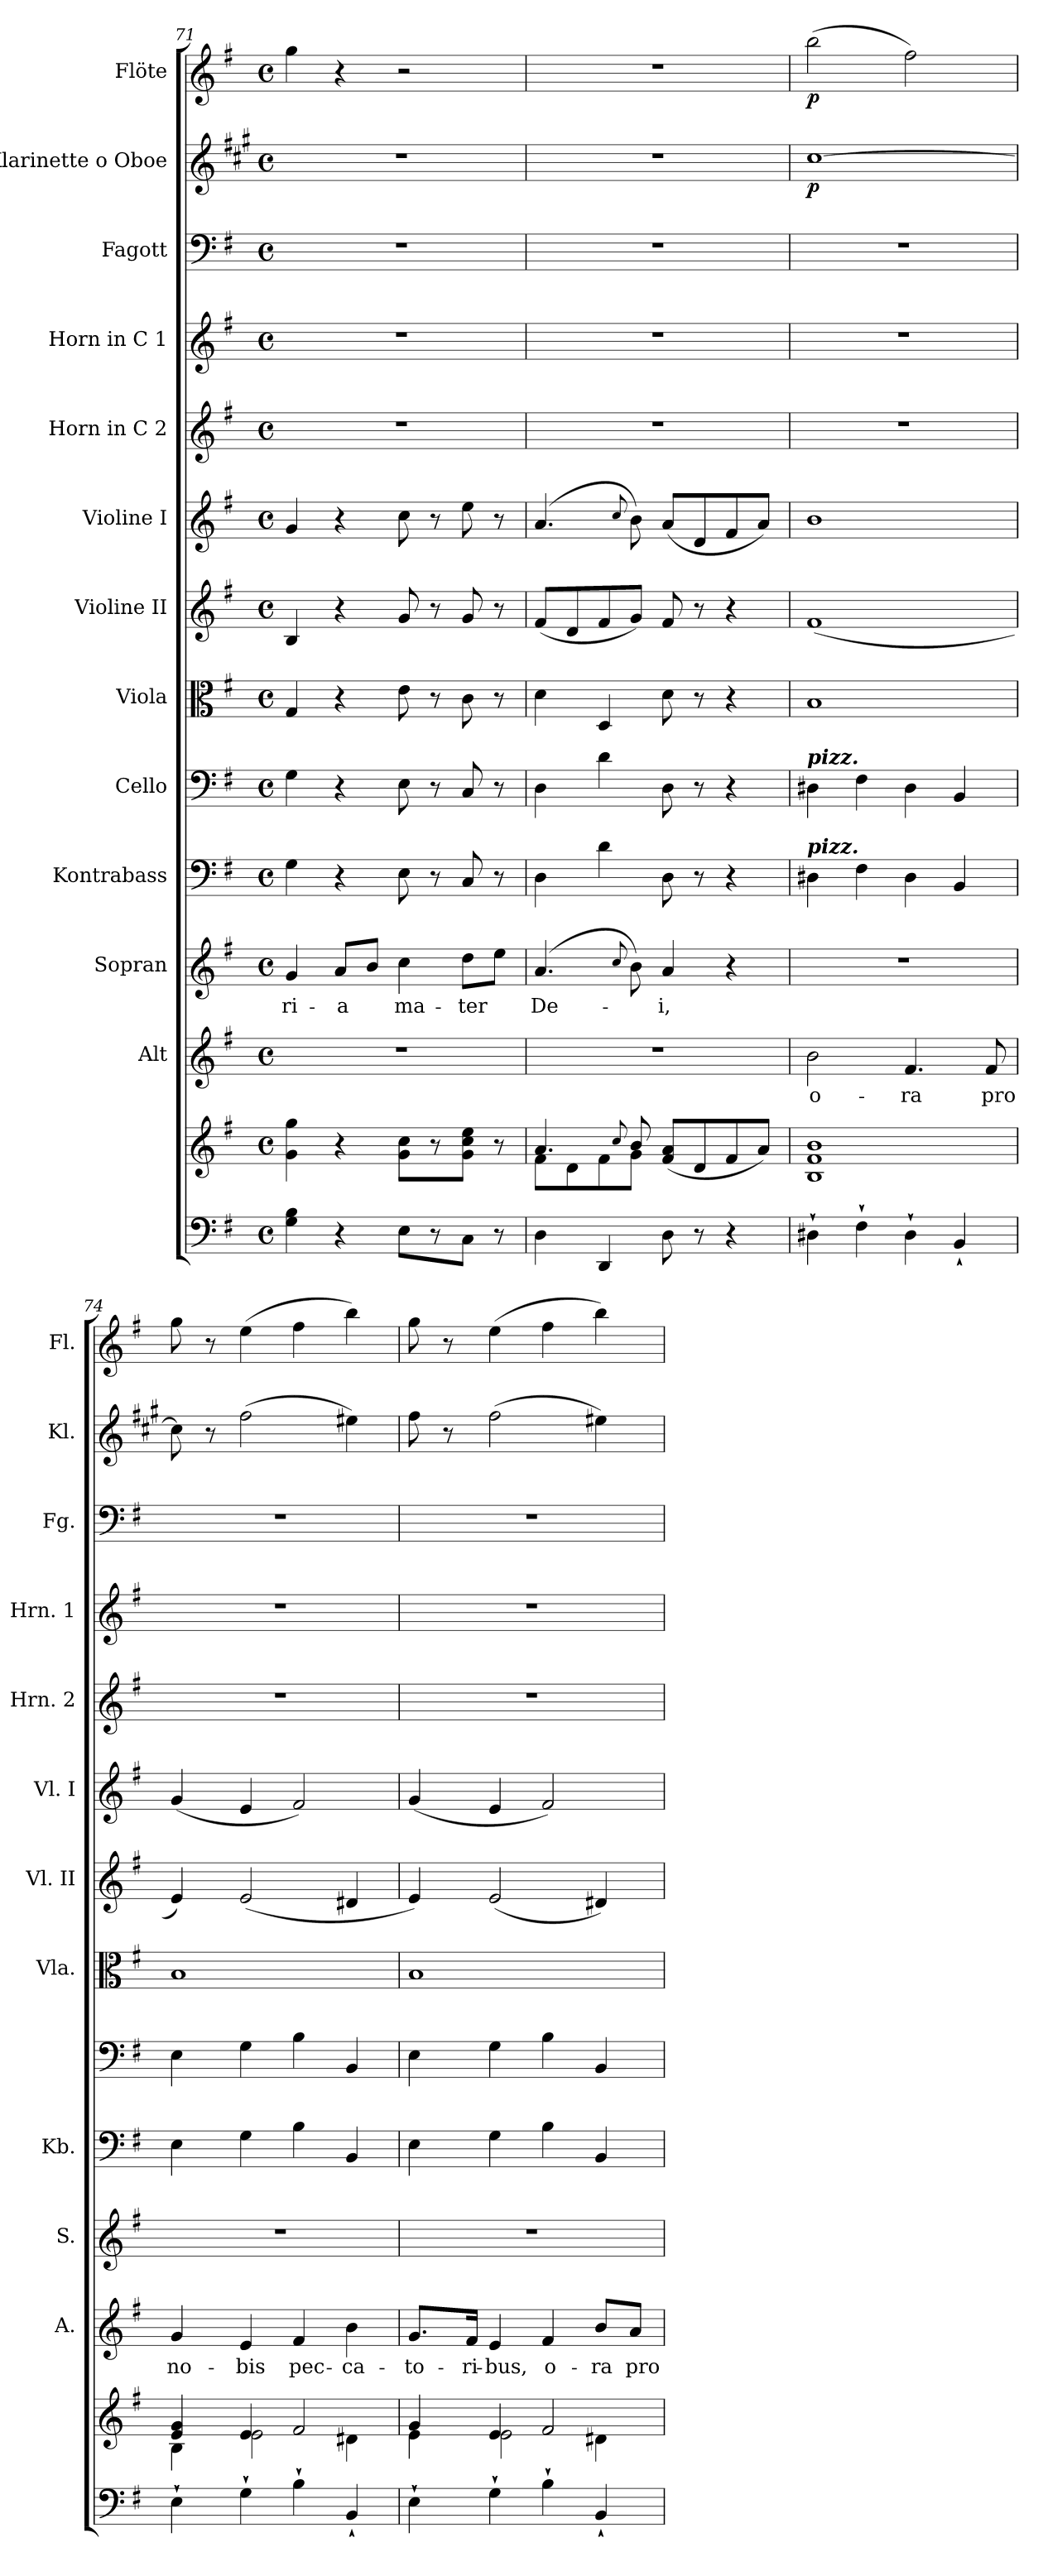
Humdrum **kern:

**kern	**kern	**kern	**text	**kern	**text	**kern	**kern	**kern	**kern	**kern	**kern	**kern	**kern	**kern	**dynam	**kern	**dynam
*part13	*part13	*part12	*part12	*part11	*part11	*part10	*part9	*part8	*part7	*part6	*part5	*part4	*part3	*part2	*part2	*part1	*part1
*staff14	*staff13	*staff12	*staff12	*staff11	*staff11	*staff10	*staff9	*staff8	*staff7	*staff6	*staff5	*staff4	*staff3	*staff2	*staff2	*staff1	*staff1
*	*	*I"Alt	*	*I"Sopran	*	*I"Kontrabass	*I"Cello	*I"Viola	*I"Violine II	*I"Violine I	*I"Horn in C 2	*I"Horn in C 1	*I"Fagott	*I"Klarinette o Oboe	*	*I"Flöte	*
*	*	*I'A.	*	*I'S.	*	*I'Kb.	*	*I'Vla.	*I'Vl. II	*I'Vl. I	*I'Hrn. 2	*I'Hrn. 1	*I'Fg.	*I'Kl.	*	*I'Fl.	*
*clefF4	*clefG2	*clefG2	*	*clefG2	*	*clefF4	*clefF4	*clefC3	*clefG2	*clefG2	*clefG2	*clefG2	*clefF4	*clefG2	*	*clefG2	*
*	*	*	*	*	*	*ITrd7c12	*	*	*	*	*ITrd7c12	*ITrd7c12	*	*ITrd1c2	*	*	*
*k[f#]	*k[f#]	*k[f#]	*	*k[f#]	*	*k[f#]	*k[f#]	*k[f#]	*k[f#]	*k[f#]	*k[f#]	*k[f#]	*k[f#]	*k[f#]	*	*k[f#]	*
*G:	*G:	*G:	*	*G:	*	*G:	*G:	*G:	*G:	*G:	*G:	*G:	*G:	*G:	*	*G:	*
*M4/4	*M4/4	*M4/4	*	*M4/4	*	*M4/4	*M4/4	*M4/4	*M4/4	*M4/4	*M4/4	*M4/4	*M4/4	*M4/4	*	*M4/4	*
*met(c)	*met(c)	*met(c)	*	*met(c)	*	*met(c)	*met(c)	*met(c)	*met(c)	*met(c)	*met(c)	*met(c)	*met(c)	*met(c)	*	*met(c)	*
=71	=71	=71	=71	=71	=71	=71	=71	=71	=71	=71	=71	=71	=71	=71	=71	=71	=71
!	!	!	!	!	!LO:LY:b	!	!	!	!	!	!	!	!	!	!	!	!
4G\ 4B\	4g\ 4gg\	1r	.	4g/	-ri-	4GG\	4G\	4G/	4B/	4g/	1r	1r	1r	1r	.	4gg\	.
!	!	!	!	!	!LO:LY:b	!	!	!	!	!	!	!	!	!	!	!	!
4r	4r	.	.	8a/L	-a	4r	4r	4r	4r	4r	.	.	.	.	.	4r	.
.	.	.	.	8b/J	.	.	.	.	.	.	.	.	.	.	.	.	.
!	!	!	!	!	!LO:LY:b	!	!	!	!	!	!	!	!	!	!	!	!
8E\L	8g\ 8cc\L	.	.	4cc\	ma-	8EE\	8E\	8e\	8g/	8cc\	.	.	.	.	.	2r	.
8r	8r	.	.	.	.	8r	8r	8r	8r	8r	.	.	.	.	.	.	.
!	!	!	!	!	!LO:LY:b	!	!	!	!	!	!	!	!	!	!	!	!
8C\J	8g\ 8cc\ 8ee\J	.	.	8dd\L	-ter	8CC/	8C/	8c\	8g/	8ee\	.	.	.	.	.	.	.
8r	8r	.	.	8ee\J	.	8r	8r	8r	8r	8r	.	.	.	.	.	.	.
=72	=72	=72	=72	=72	=72	=72	=72	=72	=72	=72	=72	=72	=72	=72	=72	=72	=72
*	*^	*	*	*	*	*	*	*	*	*	*	*	*	*	*	*	*
!	!	!	!	!	!	!LO:LY:b	!	!	!	!	!	!	!	!	!	!	!	!
4D\	4.a/	8f#\L	1r	.	(4.a/	De-	4DD\	4D\	4d\	(<8f#/L	(4.a/	1r	1r	1r	1r	.	1r	.
.	.	8d\	.	.	.	.	.	.	.	8d/	.	.	.	.	.	.	.	.
4DD/	.	8f#\	.	.	.	.	4D\	4d\	4D/	8f#/	.	.	.	.	.	.	.	.
.	8qqcc/	.	.	.	8qqcc/	.	.	.	.	.	8qqcc/	.	.	.	.	.	.	.
.	8b/	8g\J	.	.	8b\)	.	.	.	.	8g/J)	8b\)	.	.	.	.	.	.	.
!	!	!	!	!	!	!LO:LY:b	!	!	!	!	!	!	!	!	!	!	!	!
8D\	(<8f#/ 8a/L	2ryy	.	.	4a/	-i,	8DD\	8D\	8d\	8f#/	(<8a/L	.	.	.	.	.	.	.
8r	8d/	.	.	.	.	.	8r	8r	8r	8r	8d/	.	.	.	.	.	.	.
4r	8f#/	.	.	.	4r	.	4r	4r	4r	4r	8f#/	.	.	.	.	.	.	.
.	8a/J)	.	.	.	.	.	.	.	.	.	8a/J)	.	.	.	.	.	.	.
*	*v	*v	*	*	*	*	*	*	*	*	*	*	*	*	*	*	*	*
=73	=73	=73	=73	=73	=73	=73	=73	=73	=73	=73	=73	=73	=73	=73	=73	=73	=73
!	!	!	!	!	!	!	!LO:TX:a:Bi:t=pizz.	!	!	!	!	!	!	!	!	!	!
!	!	!	!	!	!	!LO:TX:a:Bi:t=pizz.	!	!	!	!	!	!	!	!	!	!	!
!	!	!	!LO:LY:b	!	!	!	!	!	!	!	!	!	!	!	!LO:DY:b	!	!LO:DY:b
4D#X`>\	1B 1f# 1b	2b\	o-	1r	.	4DD#X\	4D#X\	1B	(<1f#	1b	1r	1r	1r	[1b	p	(>2bb\	p
4F#`>\	.	.	.	.	.	4FF#\	4F#\	.	.	.	.	.	.	.	.	.	.
!	!	!	!LO:LY:b	!	!	!	!	!	!	!	!	!	!	!	!	!	!
4D#`>\	.	4.f#/	-ra	.	.	4DD#\	4D#\	.	.	.	.	.	.	.	.	2ff#\)	.
4BB`</	.	.	.	.	.	4BBB/	4BB/	.	.	.	.	.	.	.	.	.	.
!	!	!	!LO:LY:b	!	!	!	!	!	!	!	!	!	!	!	!	!	!
.	.	8f#/	pro	.	.	.	.	.	.	.	.	.	.	.	.	.	.
=74	=74	=74	=74	=74	=74	=74	=74	=74	=74	=74	=74	=74	=74	=74	=74	=74	=74
*	*^	*	*	*	*	*	*	*	*	*	*	*	*	*	*	*	*
!	!	!	!	!LO:LY:b	!	!	!	!	!	!	!	!	!	!	!	!	!	!
4E`>\	4e/ 4g/	4B\	4g/	no-	1r	.	4EE\	4E\	1B	4e/)	(<4g/	1r	1r	1r	8b\]	.	8gg\	.
.	.	.	.	.	.	.	.	.	.	.	.	.	.	.	8r	.	8r	.
!	!	!	!	!LO:LY:b	!	!	!	!	!	!	!	!	!	!	!	!	!	!
4G`>\	4e/	2e\	4e/	-bis	.	.	4GG\	4G\	.	(<2e/	4e/	.	.	.	(>2ee\	.	(>4ee\	.
!	!	!	!	!LO:LY:b	!	!	!	!	!	!	!	!	!	!	!	!	!	!
4B`>\	2f#/	.	4f#/	pec-	.	.	4BB\	4B\	.	.	2f#/)	.	.	.	.	.	4ff#\	.
!	!	!	!	!LO:LY:b	!	!	!	!	!	!	!	!	!	!	!	!	!	!
4BB`</	.	4d#X\	4b\	-ca-	.	.	4BBB/	4BB/	.	4d#X/	.	.	.	.	4dd#X\)	.	4bb\)	.
!!LO:PB:g=z
=75	=75	=75	=75	=75	=75	=75	=75	=75	=75	=75	=75	=75	=75	=75	=75	=75	=75	=75
!	!	!	!	!LO:LY:b	!	!	!	!	!	!	!	!	!	!	!	!	!	!
4E`>\	4g/	4e\	8.g/L	-to-	1r	.	4EE\	4E\	1B	4e/)	(<4g/	1r	1r	1r	8ee\	.	8gg\	.
.	.	.	.	.	.	.	.	.	.	.	.	.	.	.	8r	.	8r	.
!	!	!	!	!LO:LY:b	!	!	!	!	!	!	!	!	!	!	!	!	!	!
.	.	.	16f#/Jk	-ri-	.	.	.	.	.	.	.	.	.	.	.	.	.	.
!	!	!	!	!LO:LY:b	!	!	!	!	!	!	!	!	!	!	!	!	!	!
4G`>\	4e/	2e\	4e/	-bus,	.	.	4GG\	4G\	.	(<2e/	4e/	.	.	.	(>2ee\	.	(>4ee\	.
!	!	!	!	!LO:LY:b	!	!	!	!	!	!	!	!	!	!	!	!	!	!
4B`>\	2f#/	.	4f#/	o-	.	.	4BB\	4B\	.	.	2f#/)	.	.	.	.	.	4ff#\	.
!	!	!	!	!LO:LY:b	!	!	!	!	!	!	!	!	!	!	!	!	!	!
4BB`</	.	4d#X\	8b/L	-ra	.	.	4BBB/	4BB/	.	4d#X/)	.	.	.	.	4dd#X\)	.	4bb\)	.
!	!	!	!	!LO:LY:b	!	!	!	!	!	!	!	!	!	!	!	!	!	!
.	.	.	8a/J	pro	.	.	.	.	.	.	.	.	.	.	.	.	.	.
*	*v	*v	*	*	*	*	*	*	*	*	*	*	*	*	*	*	*	*
=	=	=	=	=	=	=	=	=	=	=	=	=	=	=	=	=	=
*-	*-	*-	*-	*-	*-	*-	*-	*-	*-	*-	*-	*-	*-	*-	*-	*-	*-
